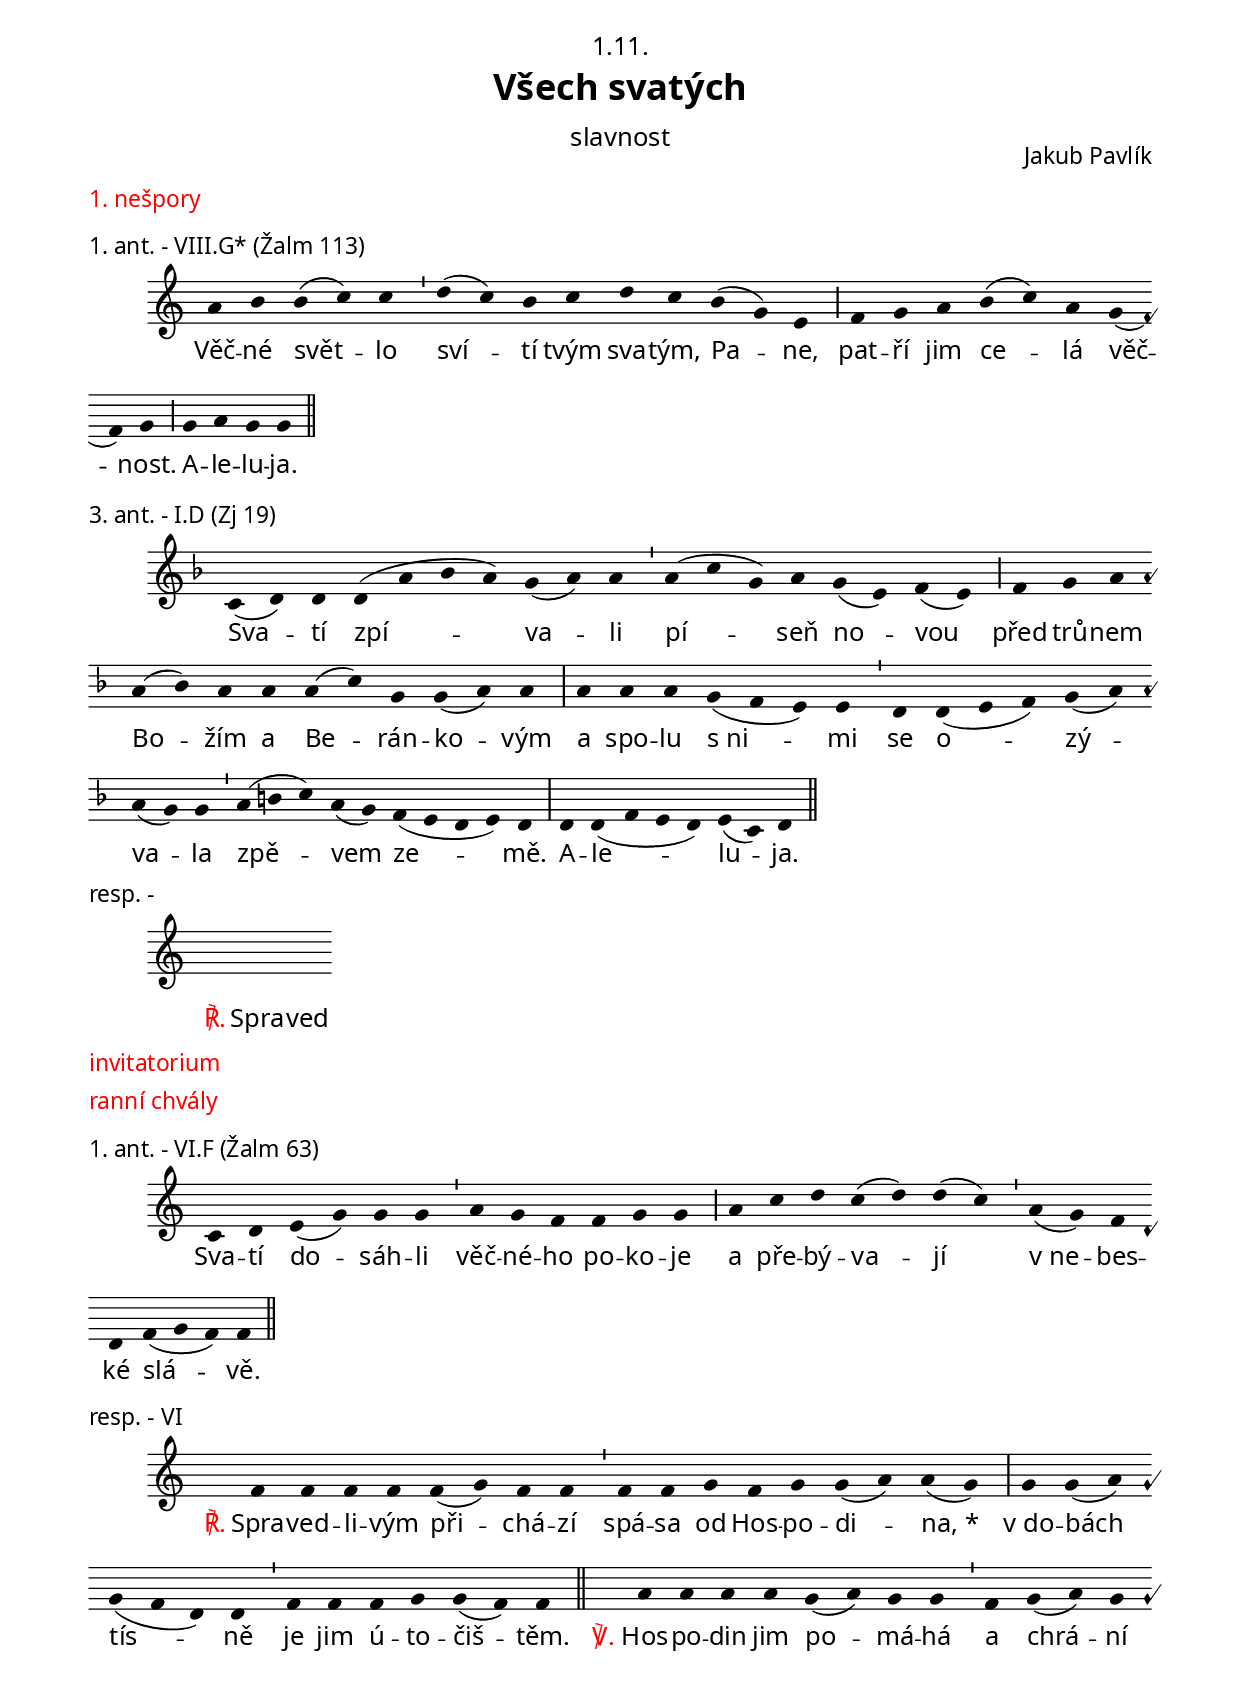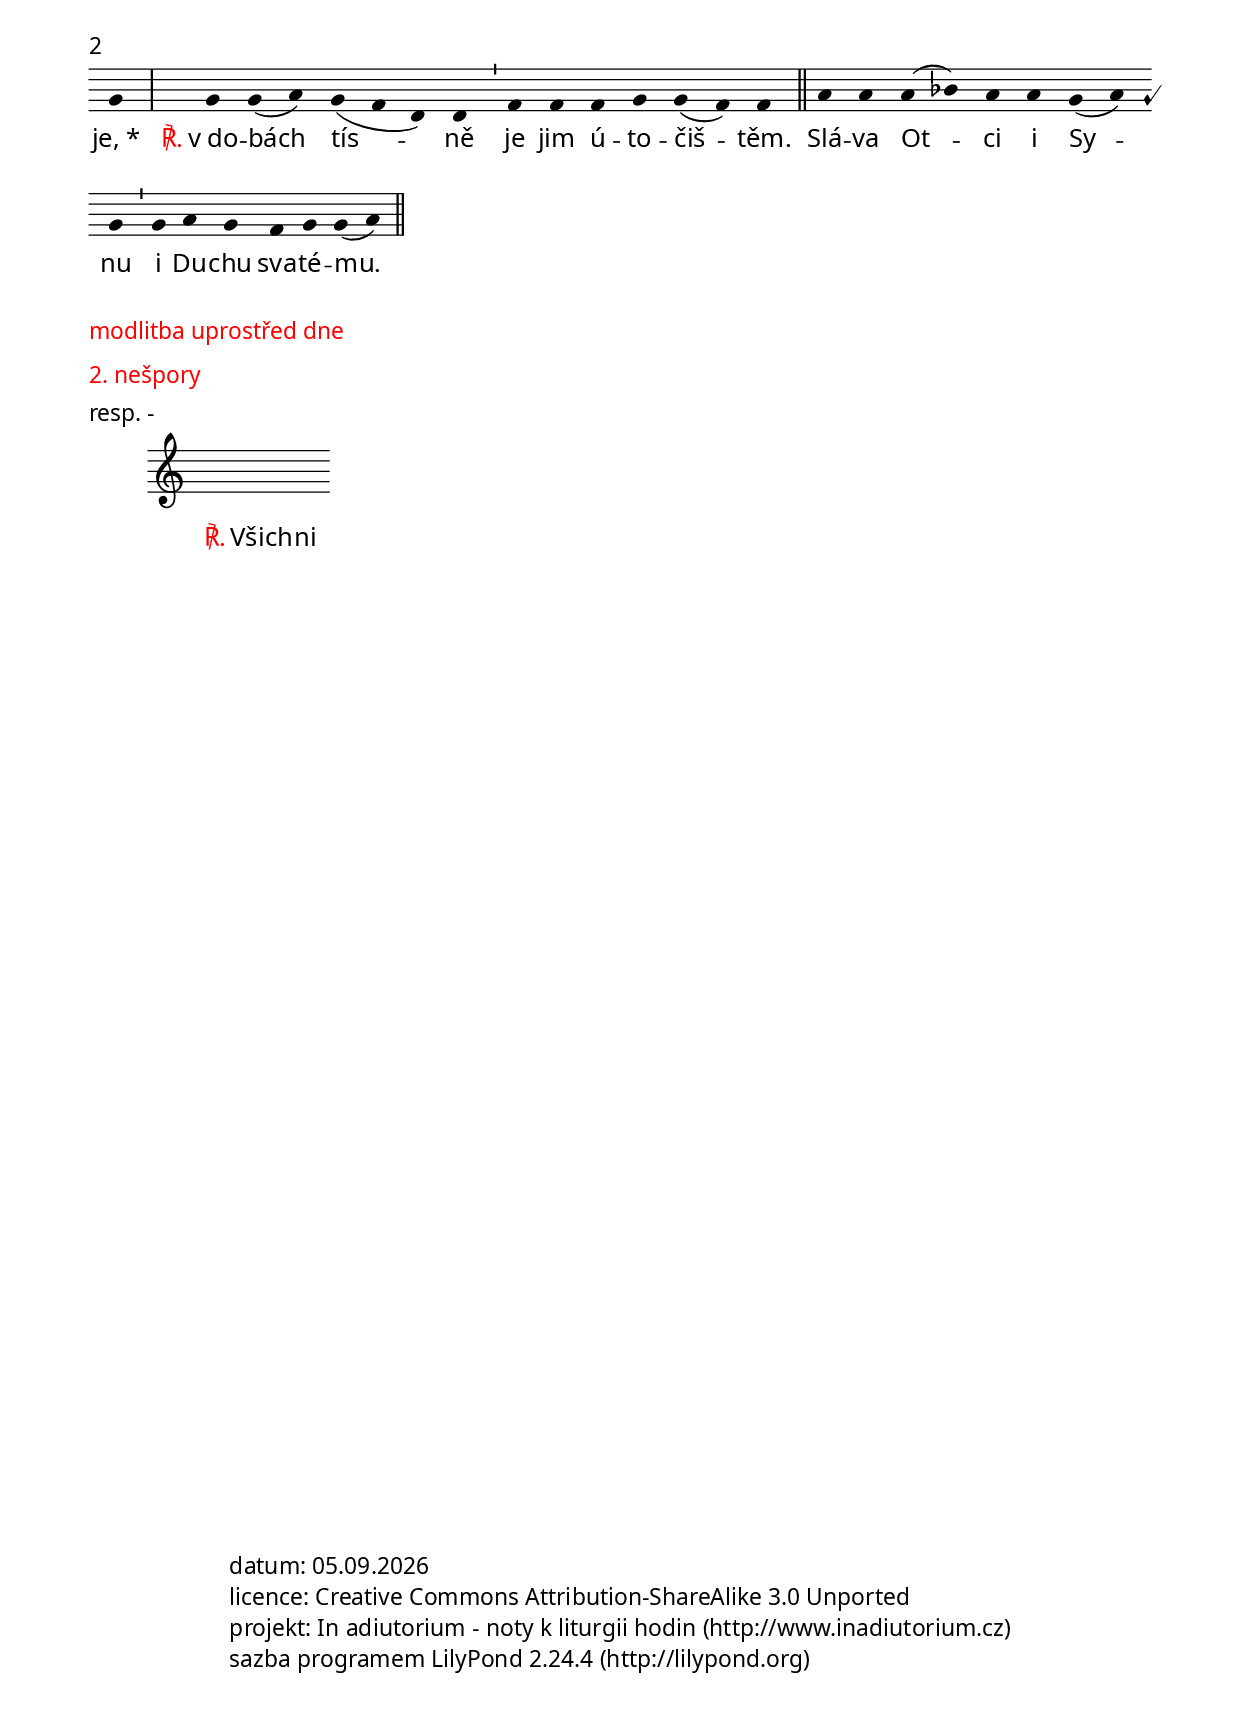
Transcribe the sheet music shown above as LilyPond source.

\version "2.16.0"

\include "../spolecne.ly"
\include "../dilyresponsorii.ly"

\header {
  title = \markup\titleSvatek
            "Všech svatých"
            slavnost
            1.11.
  composer = "Jakub Pavlík"
}

\markup {\nadpisHodinka {"1. nešpory"}}

\score {
  \relative c'' {
    \choralniRezim
    a4 b b( c) c \barMin d( c) b c d c b( g) e \barMaior
    f g a b( c) a g( f) g \barMaior
    g a g g \barFinalis
  }
  \addlyrics {
    Věč -- né svět -- lo sví -- tí tvým sva -- tým, Pa -- ne,
    pat -- ří jim ce -- lá věč -- nost.
    A -- le -- lu -- ja.
  }
  \header {
    quid = "1. ant."
    modus = "VIII"
    differentia = "G*" 
    psalmus = "Žalm 113"
    id = ""
    fons = "commune jednoho muč., 1. nešp., k Magnificat"
    fial = "fial://commune/commune_jedenmucednik.ly#1ne-amag-velik"
    piece = \markup {\sestavTitulek}
  }
}

\score {
  \relative c' {
    \choralniRezim
    
  }
  \addlyrics {
    Je -- ru -- za -- lé -- me, Bo -- ží měs -- to,
    ra -- duj se ze svých sy -- nů,
    všich -- ni se shro -- máž -- dí
    a bu -- dou ve -- le -- bit věč -- né -- ho Pá -- na.
    A -- le -- lu -- ja.
  }
  \header {
    quid = "2. ant."
    modus = ""
    differentia = "" 
    psalmus = "Žalm 147-II"
    id = ""
    piece = \markup {\sestavTitulek}
  }
}

\score {
  \relative c' {
    \key f \major
    \choralniRezim
    c4( d) d d( a' bes a) g( a) a \barMin a( c g) a g( e) f( e) \barMaior
    f g a a( bes) a a a( c) g g( a) a \barMax
    a a a g( f e) e \barMin d d( e f) g( a) a( g) g \barMin a( b c) a( g) f( e d e) d \barMax
    
    d d( f e d) e( c) d \barFinalis
  }
  \addlyrics {
    Sva -- tí zpí -- va -- li pí -- seň no -- vou
    před trů -- nem Bo -- žím a Be -- rán -- ko -- vým
    a spo -- lu s_ni -- mi se o -- zý -- va -- la zpě -- vem ze -- mě.
    
    A -- le -- lu -- ja.
  }
  \header {
    quid = "3. ant."
    modus = "I"
    differentia = "D" 
    psalmus = "Zj 19"
    id = ""
    fial = "fial://commune/commune_svatymuz.ly#2ne-a3"
    piece = \markup {\sestavTitulek}
  }
}

\score {
  \relative c' {
    \choralniRezim
    
    % R
    \neviditelna a
    
    % V
    \neviditelna a
    
    % R
    \neviditelna a
    
    % Slava
  }
  \addlyrics {
    \Response Spra -- ved -- li -- ví se ra -- du -- jí_*
    a hle -- dí na Bo -- ží tvář.
    \Verse Ve -- se -- lí se, já -- sa -- jí ra -- dos -- tí_*
    \Response a hle -- dí na Bo -- ží tvář.
    \textRespDoxologie
  }
  \header {
    quid = "resp."
    modus = ""
    id = ""
    piece = \markup {\sestavTitulekResp}
  }
}

\score {
  \relative c' {
    \choralniRezim
    
  }
  \addlyrics {
    Troj -- je -- di -- ný věč -- ný Bo -- že,
    te -- be chvá -- lí slav -- ný sbor a -- po -- što -- lů
    a úc -- ty -- hod -- ný po -- čet pro -- ro -- ků,
    tvou slá -- vu hlá -- sá skvě -- lý zá -- stup mu -- čed -- ní -- ků
    a všich -- ni sva -- tí tě spo -- leč -- ně o -- sla -- vu -- jí.
  }
  \header {
    quid = "ant. k Magnificat"
    modus = ""
    differentia = "" 
    psalmus = ""
    id = ""
    piece = \markup {\sestavTitulekBezZalmu}
  }
}

\markup {\nadpisHodinka {"invitatorium"}}

\score {
  \relative c' {
    \choralniRezim
    
  }
  \addlyrics {
    Pojď -- me, klaň -- me se Bo -- hu,
    chval -- me ho ve spo -- le -- čen -- ství všech sva -- tých!
  }
  \header {
    quid = "ant."
    modus = ""
    differentia = "" 
    psalmus = ""
    id = ""
    piece = \markup {\sestavTitulekBezZalmu}
  }
}

\markup {\nadpisHodinka {"ranní chvály"}}

\score {
  \relative c' {
    \choralniRezim
    c4 d e( g) g g \barMin a g f f g g \barMaior
    a c d c( d) d( c) \barMin a( g) f d f( g f) f \barFinalis
  }
  \addlyrics {
    Sva -- tí do -- sáh -- li věč -- né -- ho po -- ko -- je
    a pře -- bý -- va -- jí v_ne -- bes -- ké slá -- vě.
  }
  \header {
    quid = "1. ant."
    modus = "VI"
    differentia = "F" 
    psalmus = "Žalm 63"
    id = ""
    fons = "commune jeden muč., 2. nešp., k Magnificat"
    fial = "fial://commune/commune_jedenmucednik.ly#2ne-amag"
    piece = \markup {\sestavTitulek}
  }
}

\score {
  \relative c' {
    \choralniRezim
    
  }
  \addlyrics {
    Sva -- tí Bo -- ží,
    ve -- leb -- te Pá -- na na -- vě -- ky.
  }
  \header {
    quid = "2. ant."
    modus = ""
    differentia = "" 
    psalmus = "Dan 3-III"
    id = ""
    piece = \markup {\sestavTitulek}
  }
}

\score {
  \relative c' {
    \choralniRezim
    
  }
  \addlyrics {
    O -- sla -- vuj -- me všech -- ny Bo -- ží přá -- te -- le,
    vzdá -- vej -- me čest všem je -- ho sva -- tým.
  }
  \header {
    quid = "3. ant."
    modus = ""
    differentia = "" 
    psalmus = "Žalm 149"
    id = ""
    piece = \markup {\sestavTitulek}
  }
}

\score {
  \relative c' {
    \choralniRezim
    
    % R
    \neviditelna f
    f4 f f f f( g) f f \barMin f f g f g g( a) a( g) \barMax
    g g( a) g( f d) d \barMin f f f g g( f) f \barFinalis
    % V
    \neviditelna a
    a4 a a a g( a) g g \barMin f g( a) g g \barMax
    % R
    \neviditelna a
    g g( a) g( f d) d \barMin f f f g g( f) f \barFinalis
    % Slava
    \respVIdoxologie \barFinalis
  }
  \addlyrics {
    \Response Spra -- ved -- li -- vým při -- chá -- zí spá -- sa od Hos -- po -- di -- na,_*
    v_do -- bách tís -- ně je jim ú -- to -- čiš -- těm.
    \Verse Hos -- po -- din jim po -- má -- há a chrá -- ní je,_*
    \Response v_do -- bách tís -- ně je jim ú -- to -- čiš -- těm.
    \textRespDoxologie
  }
  \header {
    quid = "resp."
    modus = "VI"
    id = ""
    fons = "commune více muč., 2. nešp."
    fial = "fial://commune/commune_vicemucedniku.ly#2ne-resp"
    piece = \markup {\sestavTitulekResp}
  }
}

\score {
  \relative c' {
    \choralniRezim
    
  }
  \addlyrics {
    Sva -- tí bu -- dou zá -- řit 
    v ne -- bes -- kém krá -- lov -- ství ja -- ko slun -- ce.
  }
  \header {
    quid = "ant. k Benedictus"
    modus = ""
    differentia = "" 
    psalmus = ""
    id = ""
    piece = \markup {\sestavTitulekBezZalmu}
  }
}

\markup {\nadpisHodinka {"modlitba uprostřed dne"}}

\score {
  \relative c' {
    \choralniRezim
    
  }
  \addlyrics {
    Hos -- po -- din po -- tě -- ší Si -- ón;
    bu -- de v_něm vlád -- nout ra -- dost a ve -- se -- lí,
    bu -- de v_něm za -- zní -- vat hlas dí -- ků a chvá -- ly.
  }
  \header {
    quid = "ant. dopoledne"
    modus = ""
    differentia = "" 
    psalmus = ""
    id = ""
    piece = \markup {\sestavTitulekBezZalmu}
  }
}

\score {
  \relative c' {
    \choralniRezim
    
  }
  \addlyrics {
    Li -- dé si vy -- prá -- vě -- jí o moud -- ros -- ti sva -- tých,
    ce -- lá cír -- kev zvěs -- tu -- je je -- jich chvá -- lu.
  }
  \header {
    quid = "ant. v poledne"
    modus = ""
    differentia = "" 
    psalmus = ""
    id = ""
    piece = \markup {\sestavTitulekBezZalmu}
  }
}

\score {
  \relative c' {
    \choralniRezim
    
  }
  \addlyrics {
    Sva -- tí ví -- rou zví -- tě -- zi -- li nad ří -- še -- mi,
    ko -- na -- li spra -- ve -- dl -- nost
    a do -- sáh -- li to -- ho, co ji by -- lo slí -- be -- no.
  }
  \header {
    quid = "ant. odpoledne"
    modus = ""
    differentia = "" 
    psalmus = ""
    id = ""
    piece = \markup {\sestavTitulekBezZalmu}
  }
}

\markup {\nadpisHodinka {"2. nešpory"}}

\score {
  \relative c' {
    \choralniRezim
    
  }
  \addlyrics {
    Vi -- děl jsem stát před trů -- nem
    ve -- li -- ký zá -- stup sva -- tých ze všech ná -- ro -- dů.
  }
  \header {
    quid = "1. ant."
    modus = ""
    differentia = "" 
    psalmus = "Žalm 110"
    id = ""
    piece = \markup {\sestavTitulek}
  }
}

\score {
  \relative c' {
    \choralniRezim
    
  }
  \addlyrics {
    Bůh je pou -- ze zkou -- šel
    a shle -- dal, že jsou ho hod -- ni;
    pro -- to ob -- dr -- ží z_je -- ho ru -- kou od -- mě -- nu věč -- né slá -- vy.
  }
  \header {
    quid = "2. ant."
    modus = ""
    differentia = "" 
    psalmus = "Žalm 116-II"
    id = ""
    piece = \markup {\sestavTitulek}
  }
}

\score {
  \relative c' {
    \choralniRezim
    
  }
  \addlyrics {
    Kris -- te, svou kr -- ví jsi nás vy -- kou -- pil
    z_kaž -- dé -- ho kme -- ne, ja -- zy -- ka, li -- du i ná -- ro -- da
    a vy -- tvo -- řil jsi z_nás na -- še -- mu Bo -- hu krá -- lov -- ství.
  }
  \header {
    quid = "3. ant."
    modus = ""
    differentia = "" 
    psalmus = "Zj 4"
    id = ""
    piece = \markup {\sestavTitulek}
  }
}

\score {
  \relative c' {
    \choralniRezim
    
    % R
    \neviditelna a
    
    % V
    \neviditelna a
    
    % R
    \neviditelna a
    
    % Slava
  }
  \addlyrics {
    \Response Všich -- ni sva -- tí, o -- sla -- vuj -- te Bo -- ha;_*
    ra -- duj -- te se, spra -- ved -- li -- ví.
    On si vás vy -- vo -- lil za svůj ma -- je -- tek;_*
    ra -- duj -- te se, spra -- ved -- li -- ví.
    \Verse
    \Response
    \textRespDoxologie
  }
  \header {
    quid = "resp."
    modus = ""
    id = ""
    piece = \markup {\sestavTitulekResp}
  }
}

\score {
  \relative c' {
    \choralniRezim
    
  }
  \addlyrics {
    Ve -- li -- ký zá -- stup sva -- tých,
    kte -- rý by ni -- kdo ne -- spo -- čí -- tal,
    sto -- jí před trů -- nem a před Be -- rán -- kem
    v_bí -- lých ša -- tech a s_pal -- ma -- mi v_ru -- kou.
  }
  \header {
    quid = "ant. k Magnificat"
    modus = ""
    differentia = "" 
    psalmus = ""
    id = ""
    piece = \markup {\sestavTitulekBezZalmu}
  }
}